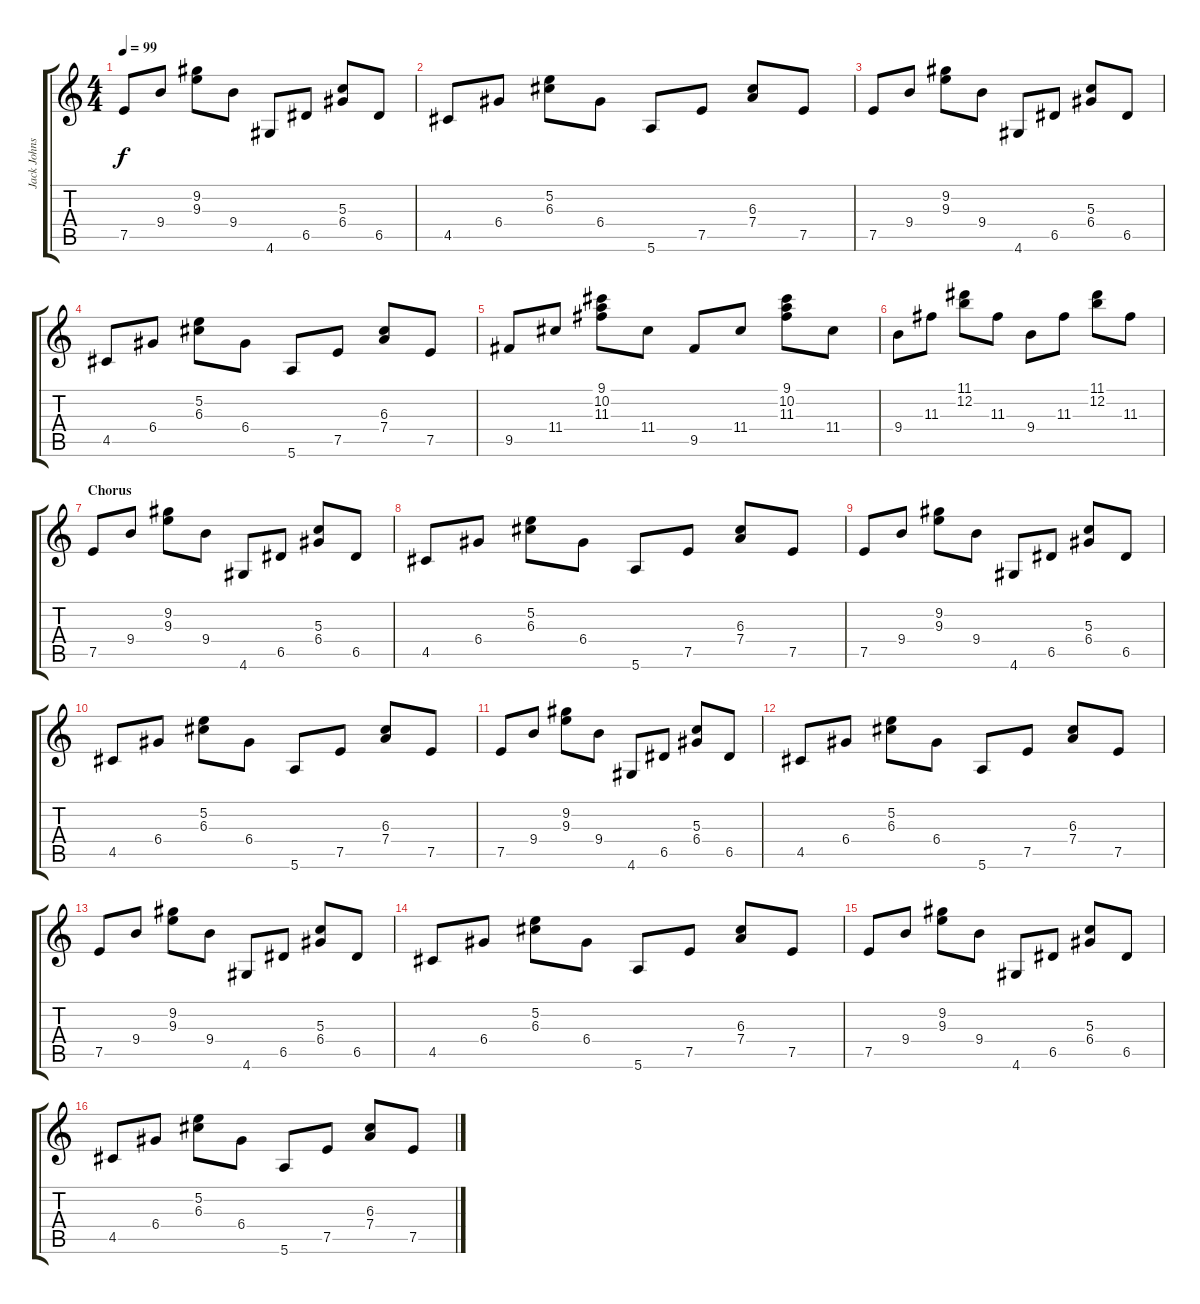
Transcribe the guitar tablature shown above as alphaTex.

\track ("Jack Johnson" "Jack Johns") {instrument electricguitarclean}
\staff {score tabs}
\tuning (E4 B3 G3 D3 A2 E2) {hide}
\ts (4 4)
\tempo 99
\clef g2
\ks c
7.5.8{dy f} 9.4.8 (9.2 9.3).8 9.4.8 4.6.8 6.5.8 (5.3 6.4).8 6.5.8 |
4.5.8 6.4.8 (5.2 6.3).8 6.4.8 5.6.8 7.5.8 (6.3 7.4).8 7.5.8 |
7.5.8 9.4.8 (9.2 9.3).8 9.4.8 4.6.8 6.5.8 (5.3 6.4).8 6.5.8 |
4.5.8 6.4.8 (5.2 6.3).8 6.4.8 5.6.8 7.5.8 (6.3 7.4).8 7.5.8 |
9.5.8 11.4.8 (9.1 10.2 11.3).8 11.4.8 9.5.8 11.4.8 (9.1 10.2 11.3).8 11.4.8 |
9.4.8 11.3.8 (11.1 12.2).8 11.3.8 9.4.8 11.3.8 (11.1 12.2).8 11.3.8 |
\section ("" "Chorus")
7.5.8 9.4.8 (9.2 9.3).8 9.4.8 4.6.8 6.5.8 (5.3 6.4).8 6.5.8 |
4.5.8 6.4.8 (5.2 6.3).8 6.4.8 5.6.8 7.5.8 (6.3 7.4).8 7.5.8 |
7.5.8 9.4.8 (9.2 9.3).8 9.4.8 4.6.8 6.5.8 (5.3 6.4).8 6.5.8 |
4.5.8 6.4.8 (5.2 6.3).8 6.4.8 5.6.8 7.5.8 (6.3 7.4).8 7.5.8 |
7.5.8 9.4.8 (9.2 9.3).8 9.4.8 4.6.8 6.5.8 (5.3 6.4).8 6.5.8 |
4.5.8 6.4.8 (5.2 6.3).8 6.4.8 5.6.8 7.5.8 (6.3 7.4).8 7.5.8 |
7.5.8 9.4.8 (9.2 9.3).8 9.4.8 4.6.8 6.5.8 (5.3 6.4).8 6.5.8 |
4.5.8 6.4.8 (5.2 6.3).8 6.4.8 5.6.8 7.5.8 (6.3 7.4).8 7.5.8 |
7.5.8 9.4.8 (9.2 9.3).8 9.4.8 4.6.8 6.5.8 (5.3 6.4).8 6.5.8 |
4.5.8 6.4.8 (5.2 6.3).8 6.4.8 5.6.8 7.5.8 (6.3 7.4).8 7.5.8
